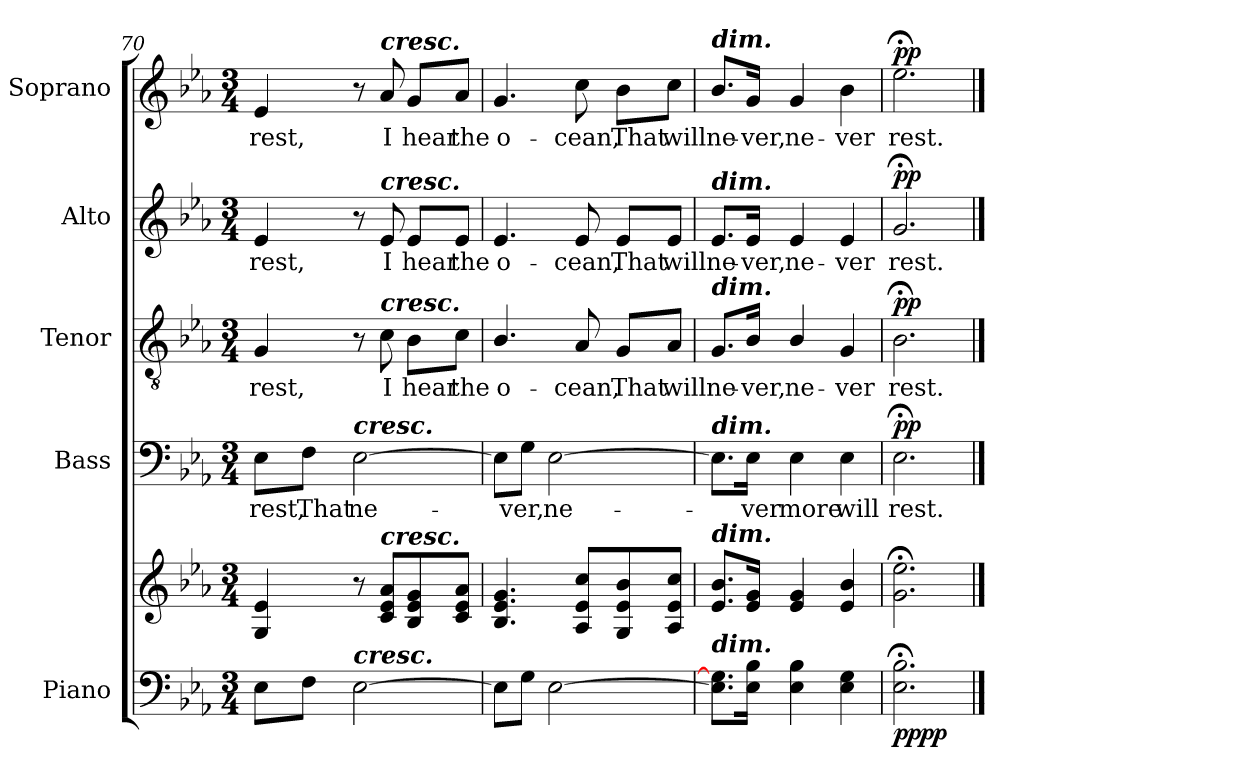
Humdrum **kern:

**kern	**kern	**dynam	**kern	**text	**dynam	**kern	**text	**dynam	**kern	**text	**dynam	**kern	**text	**dynam
*part5	*part5	*part5	*part4	*part4	*part4	*part3	*part3	*part3	*part2	*part2	*part2	*part1	*part1	*part1
*staff6	*staff5	*staff5/6	*staff4	*staff4	*staff4	*staff3	*staff3	*staff3	*staff2	*staff2	*staff2	*staff1	*staff1	*staff1
*I"Piano	*	*	*I"Bass	*	*	*I"Tenor	*	*	*I"Alto	*	*	*I"Soprano	*	*
*	*	*	*I'B	*	*	*I'T	*	*	*I'A	*	*	*I'S	*	*
*clefF4	*clefG2	*	*clefF4	*	*	*clefGv2	*	*	*clefG2	*	*	*clefG2	*	*
*k[b-e-a-]	*k[b-e-a-]	*	*k[b-e-a-]	*	*	*k[b-e-a-]	*	*	*k[b-e-a-]	*	*	*k[b-e-a-]	*	*
*E-:	*E-:	*	*E-:	*	*	*E-:	*	*	*E-:	*	*	*E-:	*	*
*M3/4	*M3/4	*	*M3/4	*	*	*M3/4	*	*	*M3/4	*	*	*M3/4	*	*
=70	=70	=70	=70	=70	=70	=70	=70	=70	=70	=70	=70	=70	=70	=70
!	!	!	!	!LO:LY:b	!	!	!LO:LY:b	!	!	!LO:LY:b	!	!	!LO:LY:b	!
8E-L	4G 4e-	.	8E-\L	rest,	.	4G	rest,	.	4e-	rest,	.	4e-	rest,	.
!	!	!	!	!LO:LY:b	!	!	!	!	!	!	!	!	!	!
8FJ	.	.	8F\J	That	.	.	.	.	.	.	.	.	.	.
!	!	!	!LO:TX:a:Bi:t=cresc.	!	!	!	!	!	!	!	!	!	!	!
!LO:TX:a:Bi:t=cresc.	!	!	!	!	!	!	!	!	!	!	!	!	!	!
!	!	!	!	!LO:LY:b	!	!	!	!	!	!	!	!	!	!
[2E-	8r	.	[2E-	ne-	.	8r	.	.	8r	.	.	8r	.	.
!	!	!	!	!	!	!	!	!	!	!	!	!LO:TX:a:Bi:t=cresc.	!	!
!	!	!	!	!	!	!	!	!	!LO:TX:a:Bi:t=cresc.	!	!	!	!	!
!	!	!	!	!	!	!LO:TX:a:Bi:t=cresc.	!	!	!	!	!	!	!	!
!	!LO:TX:a:Bi:t=cresc.	!	!	!	!	!	!	!	!	!	!	!	!	!
!	!	!	!	!	!	!	!LO:LY:b	!	!	!LO:LY:b	!	!	!LO:LY:b	!
.	8c 8e- 8a-L	.	.	.	.	8c	I	.	8e-	I	.	8a-	I	.
!	!	!	!	!	!	!	!LO:LY:b	!	!	!LO:LY:b	!	!	!LO:LY:b	!
.	8B- 8e- 8g	.	.	.	.	8B-\L	hear	.	8e-/L	hear	.	8g/L	hear	.
!	!	!	!	!	!	!	!LO:LY:b	!	!	!LO:LY:b	!	!	!LO:LY:b	!
.	8c 8e- 8a-J	.	.	.	.	8c\J	the	.	8e-/J	the	.	8a-/J	the	.
=71	=71	=71	=71	=71	=71	=71	=71	=71	=71	=71	=71	=71	=71	=71
!	!	!	!	!	!	!	!LO:LY:b	!	!	!LO:LY:b	!	!	!LO:LY:b	!
8E-L]	4.B- 4.e- 4.g	.	8E-\L]	.	.	4.B-/	o-	.	4.e-	o-	.	4.g	o-	.
!	!	!	!	!LO:LY:b	!	!	!	!	!	!	!	!	!	!
8GJ	.	.	8G\J	ver,	.	.	.	.	.	.	.	.	.	.
!	!	!	!	!LO:LY:b	!	!	!	!	!	!	!	!	!	!
[2E-	.	.	[2E-	ne-	.	.	.	.	.	.	.	.	.	.
!	!	!	!	!	!	!	!LO:LY:b	!	!	!LO:LY:b	!	!	!LO:LY:b	!
.	8A- 8e- 8ccL	.	.	.	.	8A-	-cean,	.	8e-	-cean,	.	8cc	-cean,	.
!	!	!	!	!	!	!	!LO:LY:b	!	!	!LO:LY:b	!	!	!LO:LY:b	!
.	8G 8e- 8b-	.	.	.	.	8G/L	That	.	8e-/L	That	.	8b-\L	That	.
!	!	!	!	!	!	!	!LO:LY:b	!	!	!LO:LY:b	!	!	!LO:LY:b	!
.	8A- 8e- 8ccJ	.	.	.	.	8A-/J	will	.	8e-/J	will	.	8cc\J	will	.
=72	=72	=72	=72	=72	=72	=72	=72	=72	=72	=72	=72	=72	=72	=72
!	!	!	!	!	!	!	!	!	!	!	!	!LO:TX:a:Bi:t=dim.	!	!
!	!	!	!	!	!	!	!	!	!LO:TX:a:Bi:t=dim.	!	!	!	!	!
!	!	!	!	!	!	!LO:TX:a:Bi:t=dim.	!	!	!	!	!	!	!	!
!	!	!	!LO:TX:a:Bi:t=dim.	!	!	!	!	!	!	!	!	!	!	!
!	!LO:TX:a:Bi:t=dim.	!	!	!	!	!	!	!	!	!	!	!	!	!
!LO:TX:a:Bi:t=dim.	!	!	!	!	!	!	!	!	!	!	!	!	!	!
!	!	!	!	!	!	!	!LO:LY:b	!	!	!LO:LY:b	!	!	!LO:LY:b	!
8.E-] 8.G]L	8.e-/ 8.b-/L	.	8.E-\L]	.	.	8.G/L	ne-	.	8.e-/L	ne-	.	8.b-/L	ne-	.
!	!	!	!	!LO:LY:b	!	!	!LO:LY:b	!	!	!LO:LY:b	!	!	!LO:LY:b	!
16E- 16B-J	16e- 16gJ	.	16E-\Jk	ver	.	16B-/Jk	-ver,	.	16e-/Jk	-ver,	.	16g/Jk	-ver,	.
!	!	!	!	!LO:LY:b	!	!	!LO:LY:b	!	!	!LO:LY:b	!	!	!LO:LY:b	!
4E- 4B-	4e- 4g	.	4E-	more	.	4B-/	ne-	.	4e-	ne-	.	4g	ne-	.
!	!	!	!	!LO:LY:b	!	!	!LO:LY:b	!	!	!LO:LY:b	!	!	!LO:LY:b	!
4E- 4G	4e- 4b-	.	4E-	will	.	4G	-ver	.	4e-	-ver	.	4b-	-ver	.
=73	=73	=73	=73	=73	=73	=73	=73	=73	=73	=73	=73	=73	=73	=73
!	!	!LO:DY:b=2	!	!LO:LY:b	!	!	!LO:LY:b	!	!	!LO:LY:b	!	!	!LO:LY:b	!
!	!	!LO:DY:n=1:b	!	!	!LO:DY:b	!	!	!LO:DY:b	!	!	!LO:DY:b	!	!	!LO:DY:b
2.E-;< 2.B-;<	2.g;< 2.ee-;<	pp pp	2.E-;<	rest.	pp	2.B-;<	rest.	pp	2.g;<	rest.	pp	2.ee-;<	rest.	pp
==	==	==	==	==	==	==	==	==	==	==	==	==	==	==
*-	*-	*-	*-	*-	*-	*-	*-	*-	*-	*-	*-	*-	*-	*-
